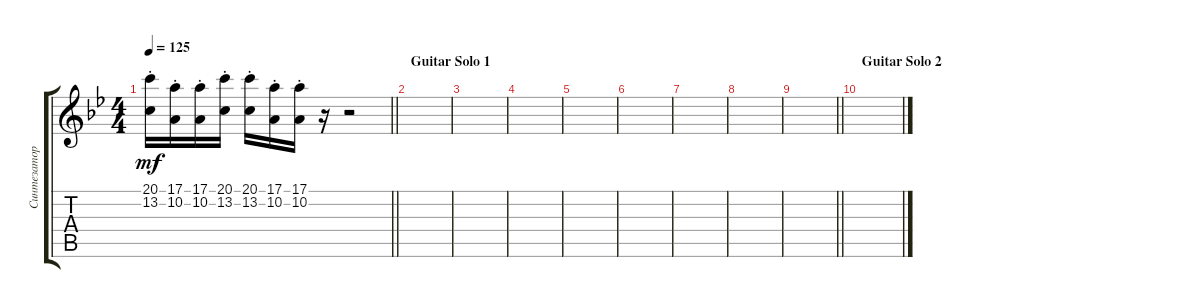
\track ("Синтезатор" "Синтезатор") {instrument stringensemble1}
\staff {score tabs}
\tuning (E4 B3 G3 D3 A2 E2) {hide}
\ts (4 4)
\tempo 125
\clef g2
\barLineRight lightlight
\ks gminor
(20.1{st} 13.2{st}).16{dy mf} (17.1{st} 10.2{st}).16 (17.1{st} 10.2{st}).16 (20.1{st} 13.2{st}).16 (20.1{st} 13.2{st}).16 (17.1{st} 10.2{st}).16 (17.1{st} 10.2{st}).16 r.16 r.2 |
\section ("" "Guitar Solo 1")
|
|
|
|
|
|
|
\barLineRight lightlight
|
\section ("" "Guitar Solo 2")
